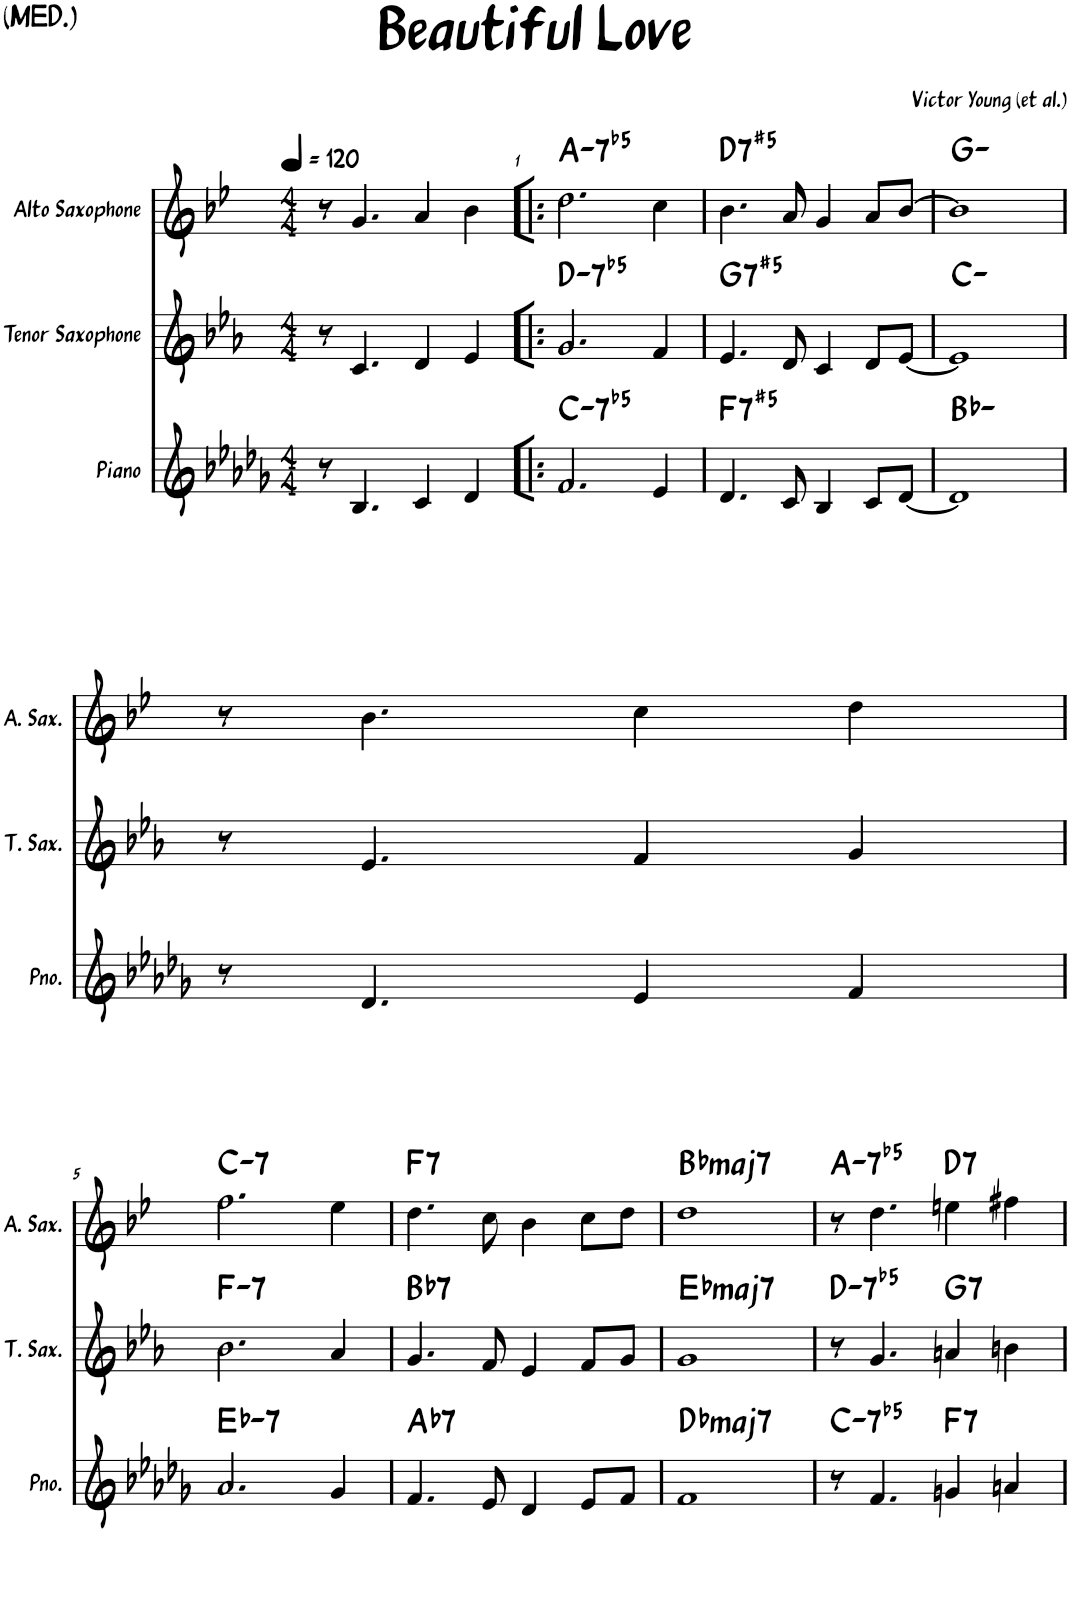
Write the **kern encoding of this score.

**kern	**harte	**kern	**harte	**kern	**harte
*part3	*part3	*part2	*part2	*part1	*part1
*staff3	*	*staff2	*	*staff1	*
*I"Piano	*	*I"Tenor Saxophone	*	*I"Alto Saxophone	*
*I'Pno.	*	*I'T. Sax.	*	*I'A. Sax.	*
*clefG2	*	*clefG2	*	*clefG2	*
*	*	*Trd8c14	*	*Trd5c9	*
*k[b-e-a-d-g-]	*	*k[b-e-a-]	*	*k[b-e-]	*
*M4/4	*	*M4/4	*	*M4/4	*
*MM120	*	*MM120	*	*MM120	*
=	=	=	=	=	=
8r	.	8r	.	8r	.
4.B-/	.	4.c/	.	4.g/	.
4c/	.	4d/	.	4a/	.
4d-/	.	4e-/	.	4b-\	.
=1!|:	=1!|:	=1!|:	=1!|:	=1!|:	=1!|:
!	!LO:H:kt=-7b5	!	!LO:H:kt=-7b5	!	!LO:H:kt=-7b5
2.f/	C:hdim7	2.g/	D:hdim7	2.dd\	A:hdim7
4e-/	.	4f/	.	4cc\	.
=2	=2	=2	=2	=2	=2
!	!LO:H:kt=7	!	!LO:H:kt=7	!	!LO:H:kt=7
4.d-/	F:(3,#5,b7)	4.e-/	G:(3,#5,b7)	4.b-\	D:(3,#5,b7)
8c/	.	8d/	.	8a/	.
4B-/	.	4c/	.	4g/	.
8c/L	.	8d/L	.	8a/L	.
[8d-/J	.	[8e-/J	.	[8b-/J	.
=3	=3	=3	=3	=3	=3
1d-]	Bb:min	1e-]	C:min	1b-]	G:min
!!LO:LB:g=z
=4	=4	=4	=4	=4	=4
8r	.	8r	.	8r	.
4.d-/	.	4.e-/	.	4.b-\	.
4e-/	.	4f/	.	4cc\	.
4f/	.	4g/	.	4dd\	.
!!LO:LB:g=z
=5	=5	=5	=5	=5	=5
!	!LO:H:kt=7	!	!LO:H:kt=7	!	!LO:H:kt=7
2.a-/	Eb:min7	2.b-\	F:min7	2.ff\	C:min7
4g-/	.	4a-/	.	4ee-\	.
=6	=6	=6	=6	=6	=6
!	!LO:H:kt=7	!	!LO:H:kt=7	!	!LO:H:kt=7
4.f/	Ab:7	4.g/	Bb:7	4.dd\	F:7
8e-/	.	8f/	.	8cc\	.
4d-/	.	4e-/	.	4b-\	.
8e-/L	.	8f/L	.	8cc\L	.
8f/J	.	8g/J	.	8dd\J	.
=7	=7	=7	=7	=7	=7
!	!LO:H:kt=maj7	!	!LO:H:kt=maj7	!	!LO:H:kt=maj7
1f	Db:maj7	1g	Eb:maj7	1dd	Bb:maj7
=8	=8	=8	=8	=8	=8
!	!LO:H:kt=-7b5	!	!LO:H:kt=-7b5	!	!LO:H:kt=-7b5
8r	C:hdim7	8r	D:hdim7	8r	A:hdim7
4.f/	.	4.g/	.	4.dd\	.
!	!LO:H:kt=7	!	!LO:H:kt=7	!	!LO:H:kt=7
4gn/	F:7	4an/	G:7	4een\	D:7
4an/	.	4bn\	.	4ff#X\	.
=	=	=	=	=	=
*-	*-	*-	*-	*-	*-
